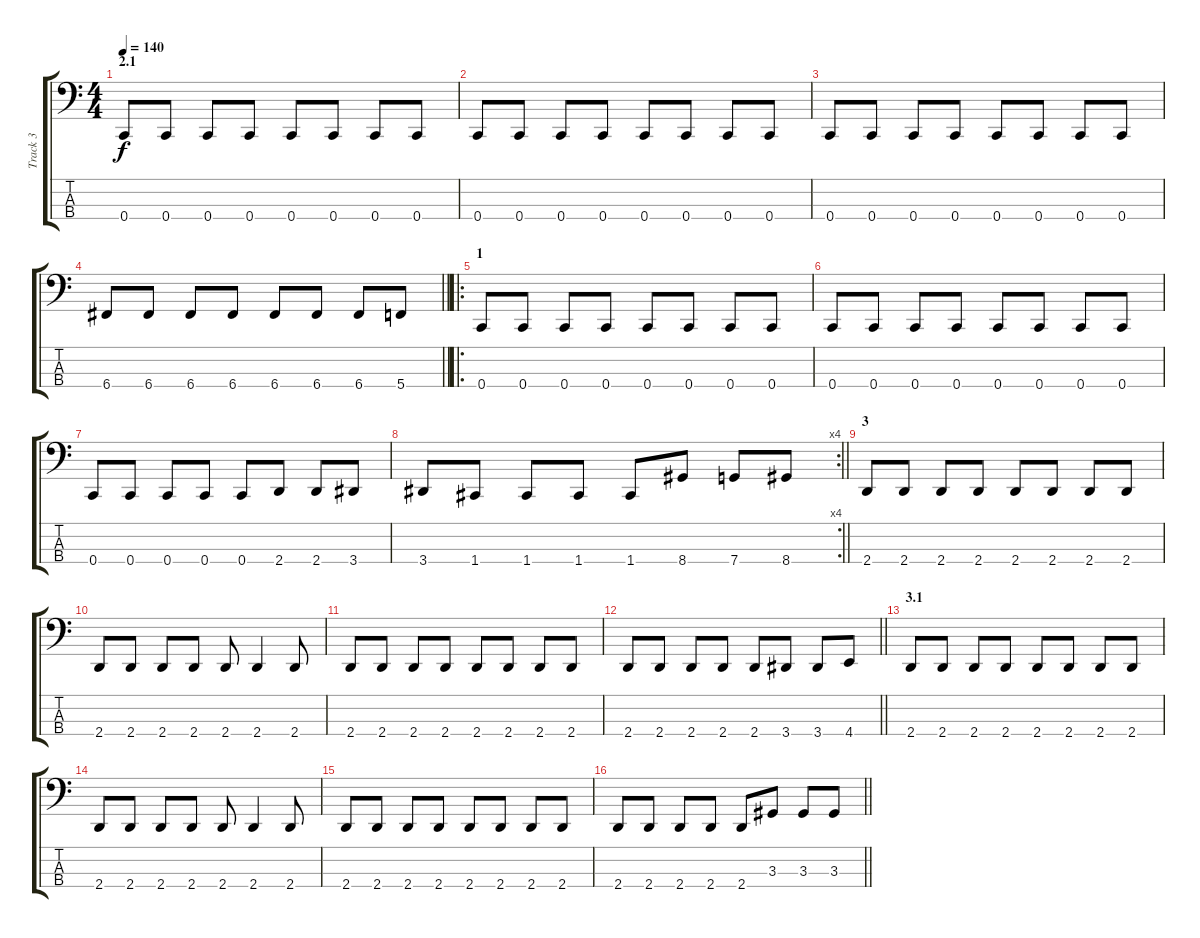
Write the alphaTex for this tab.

\track ("Track 3" "Track 3") {instrument electricbassfinger}
\staff {score tabs}
\tuning (Eb2 Bb1 F1 C1) {hide}
\ts (4 4)
\section ("" "2.1")
\tempo 140
\clef f4
\ks c
0.4.8{dy f} 0.4.8 0.4.8 0.4.8 0.4.8 0.4.8 0.4.8 0.4.8 |
0.4.8 0.4.8 0.4.8 0.4.8 0.4.8 0.4.8 0.4.8 0.4.8 |
0.4.8 0.4.8 0.4.8 0.4.8 0.4.8 0.4.8 0.4.8 0.4.8 |
\barLineRight lightlight
6.4.8 6.4.8 6.4.8 6.4.8 6.4.8 6.4.8 6.4.8 5.4.8 |
\ro
\section ("" "1")
0.4.8 0.4.8 0.4.8 0.4.8 0.4.8 0.4.8 0.4.8 0.4.8 |
0.4.8 0.4.8 0.4.8 0.4.8 0.4.8 0.4.8 0.4.8 0.4.8 |
0.4.8 0.4.8 0.4.8 0.4.8 0.4.8 2.4.8 2.4.8 3.4.8 |
\rc 4
\barLineRight lightlight
3.4.8 1.4.8 1.4.8 1.4.8 1.4.8 8.4.8 7.4.8 8.4.8 |
\section ("" "3")
2.4.8 2.4.8 2.4.8 2.4.8 2.4.8 2.4.8 2.4.8 2.4.8 |
2.4.8 2.4.8 2.4.8 2.4.8 2.4.8 2.4.4 2.4.8 |
2.4.8 2.4.8 2.4.8 2.4.8 2.4.8 2.4.8 2.4.8 2.4.8 |
\barLineRight lightlight
2.4.8 2.4.8 2.4.8 2.4.8 2.4.8 3.4.8 3.4.8 4.4.8 |
\section ("" "3.1")
2.4.8 2.4.8 2.4.8 2.4.8 2.4.8 2.4.8 2.4.8 2.4.8 |
2.4.8 2.4.8 2.4.8 2.4.8 2.4.8 2.4.4 2.4.8 |
2.4.8 2.4.8 2.4.8 2.4.8 2.4.8 2.4.8 2.4.8 2.4.8 |
\barLineRight lightlight
2.4.8 2.4.8 2.4.8 2.4.8 2.4.8 3.3.8 3.3.8 3.3.8
